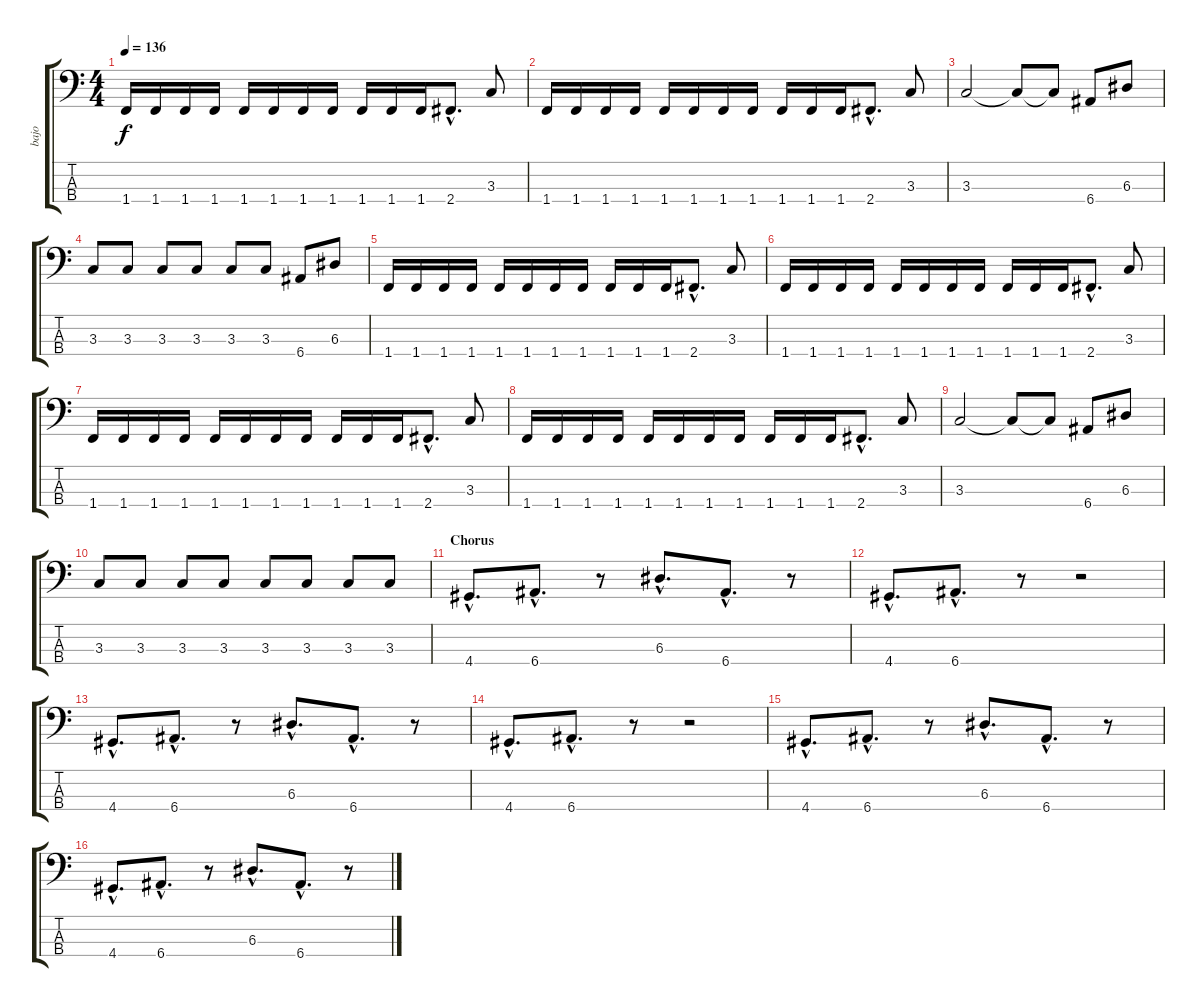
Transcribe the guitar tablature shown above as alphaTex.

\track ("bajo" "bajo") {instrument electricbassfinger}
\staff {score tabs}
\tuning (G2 D2 A1 E1) {hide}
\ts (4 4)
\tempo 136
\clef f4
\ks c
1.4.16{dy f} 1.4.16 1.4.16 1.4.16 1.4.16 1.4.16 1.4.16 1.4.16 1.4.16 1.4.16 1.4.16 2.4{hac}.8{d} 3.3.8 |
1.4.16 1.4.16 1.4.16 1.4.16 1.4.16 1.4.16 1.4.16 1.4.16 1.4.16 1.4.16 1.4.16 2.4{hac}.8{d} 3.3.8 |
3.3.2 3.3{t}.8 3.3{t}.8 6.4.8 6.3.8 |
3.3.8 3.3.8 3.3.8 3.3.8 3.3.8 3.3.8 6.4.8 6.3.8 |
\section ("" "")
1.4.16 1.4.16 1.4.16 1.4.16 1.4.16 1.4.16 1.4.16 1.4.16 1.4.16 1.4.16 1.4.16 2.4{hac}.8{d} 3.3.8 |
1.4.16 1.4.16 1.4.16 1.4.16 1.4.16 1.4.16 1.4.16 1.4.16 1.4.16 1.4.16 1.4.16 2.4{hac}.8{d} 3.3.8 |
1.4.16 1.4.16 1.4.16 1.4.16 1.4.16 1.4.16 1.4.16 1.4.16 1.4.16 1.4.16 1.4.16 2.4{hac}.8{d} 3.3.8 |
1.4.16 1.4.16 1.4.16 1.4.16 1.4.16 1.4.16 1.4.16 1.4.16 1.4.16 1.4.16 1.4.16 2.4{hac}.8{d} 3.3.8 |
3.3.2 3.3{t}.8 3.3{t}.8 6.4.8 6.3.8 |
3.3.8 3.3.8 3.3.8 3.3.8 3.3.8 3.3.8 3.3.8 3.3.8 |
\section ("" "Chorus")
4.4{hac}.8{d} 6.4{hac}.8{d} r.8 6.3{hac}.8{d} 6.4{hac}.8{d} r.8 |
4.4{hac}.8{d} 6.4{hac}.8{d} r.8 r.2 |
4.4{hac}.8{d} 6.4{hac}.8{d} r.8 6.3{hac}.8{d} 6.4{hac}.8{d} r.8 |
4.4{hac}.8{d} 6.4{hac}.8{d} r.8 r.2 |
4.4{hac}.8{d} 6.4{hac}.8{d} r.8 6.3{hac}.8{d} 6.4{hac}.8{d} r.8 |
4.4{hac}.8{d} 6.4{hac}.8{d} r.8 6.3{hac}.8{d} 6.4{hac}.8{d} r.8
